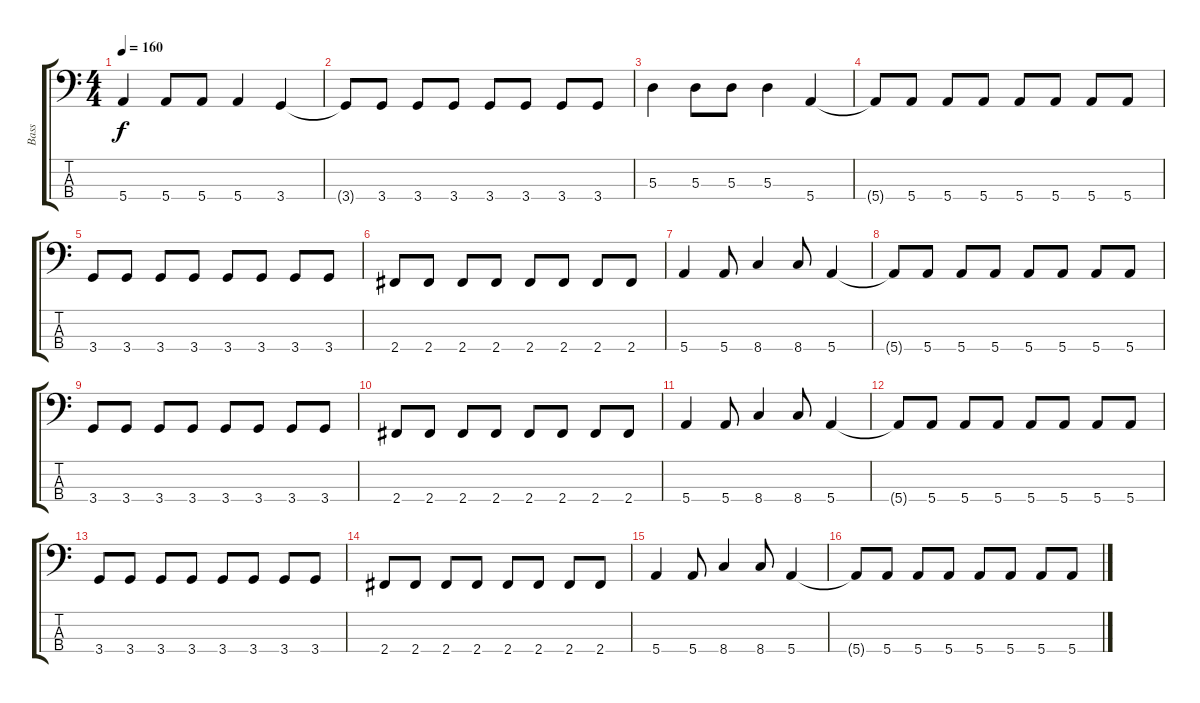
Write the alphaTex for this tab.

\track ("Bass" "Bass") {instrument electricbassfinger}
\staff {score tabs}
\tuning (G2 D2 A1 E1) {hide}
\ts (4 4)
\tempo 160
\clef f4
\ks c
5.4.4{dy f} 5.4.8 5.4.8 5.4.4 3.4.4 |
3.4{t}.8 3.4.8 3.4.8 3.4.8 3.4.8 3.4.8 3.4.8 3.4.8 |
5.3.4 5.3.8 5.3.8 5.3.4 5.4.4 |
5.4{t}.8 5.4.8 5.4.8 5.4.8 5.4.8 5.4.8 5.4.8 5.4.8 |
3.4.8 3.4.8 3.4.8 3.4.8 3.4.8 3.4.8 3.4.8 3.4.8 |
2.4.8 2.4.8 2.4.8 2.4.8 2.4.8 2.4.8 2.4.8 2.4.8 |
5.4.4 5.4.8 8.4.4 8.4.8 5.4.4 |
5.4{t}.8 5.4.8 5.4.8 5.4.8 5.4.8 5.4.8 5.4.8 5.4.8 |
3.4.8 3.4.8 3.4.8 3.4.8 3.4.8 3.4.8 3.4.8 3.4.8 |
2.4.8 2.4.8 2.4.8 2.4.8 2.4.8 2.4.8 2.4.8 2.4.8 |
5.4.4 5.4.8 8.4.4 8.4.8 5.4.4 |
5.4{t}.8 5.4.8 5.4.8 5.4.8 5.4.8 5.4.8 5.4.8 5.4.8 |
3.4.8 3.4.8 3.4.8 3.4.8 3.4.8 3.4.8 3.4.8 3.4.8 |
2.4.8 2.4.8 2.4.8 2.4.8 2.4.8 2.4.8 2.4.8 2.4.8 |
5.4.4 5.4.8 8.4.4 8.4.8 5.4.4 |
5.4{t}.8 5.4.8 5.4.8 5.4.8 5.4.8 5.4.8 5.4.8 5.4.8
